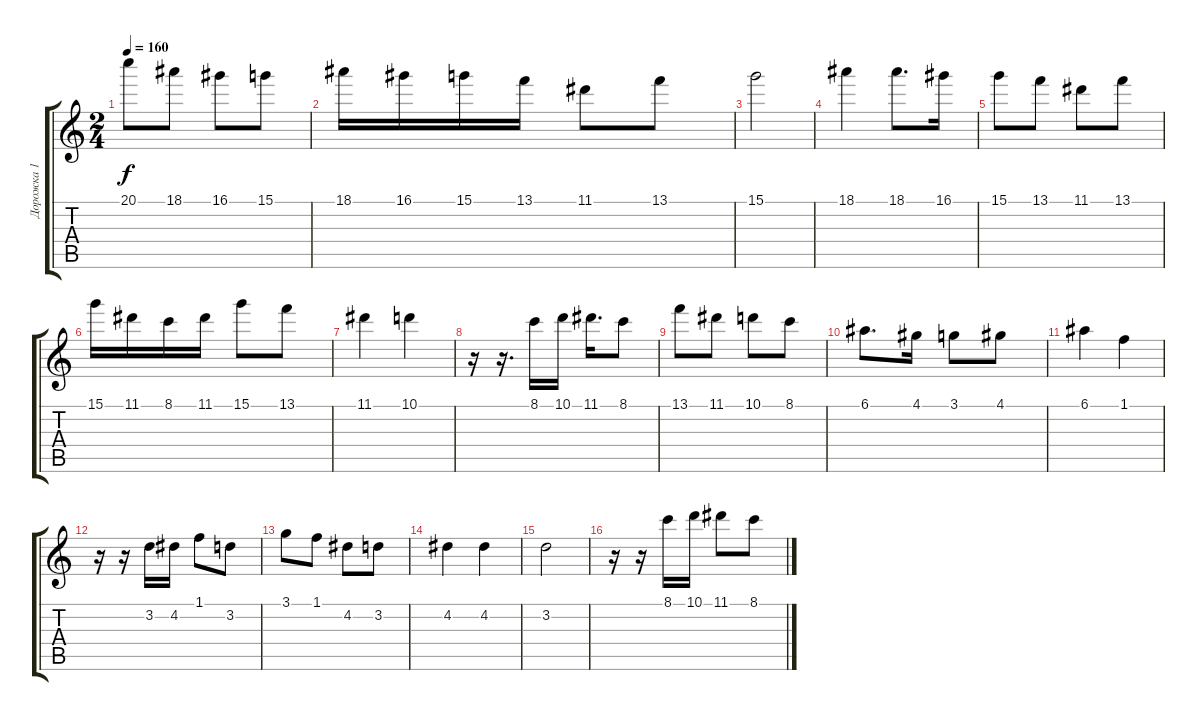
\track ("Дорожка 1" "Дорожка 1") {instrument electricguitarjazz}
\staff {score tabs}
\tuning (E4 B3 G3 D3 A2 E2) {hide}
\ts (2 4)
\tempo 160
\clef g2
\ks c
20.1.8{dy f} 18.1.8 16.1.8 15.1.8 |
18.1.16 16.1.16 15.1.16 13.1.16 11.1.8 13.1.8 |
15.1.2 |
18.1.4 18.1.8{d} 16.1.16 |
15.1.8 13.1.8 11.1.8 13.1.8 |
15.1.16 11.1.16 8.1.16 11.1.16 15.1.8 13.1.8 |
11.1.4 10.1.4 |
r.16 r.16{d} 8.1.16 10.1.16 11.1.16{d} 8.1.8 |
13.1.8 11.1.8 10.1.8 8.1.8 |
6.1.8{d} 4.1.16 3.1.8 4.1.8 |
6.1.4 1.1.4 |
r.16 r.16 3.2.16 4.2.16 1.1.8 3.2.8 |
3.1.8 1.1.8 4.2.8 3.2.8 |
4.2.4 4.2.4 |
3.2.2 |
r.16 r.16 8.1.16 10.1.16 11.1.8 8.1.8
